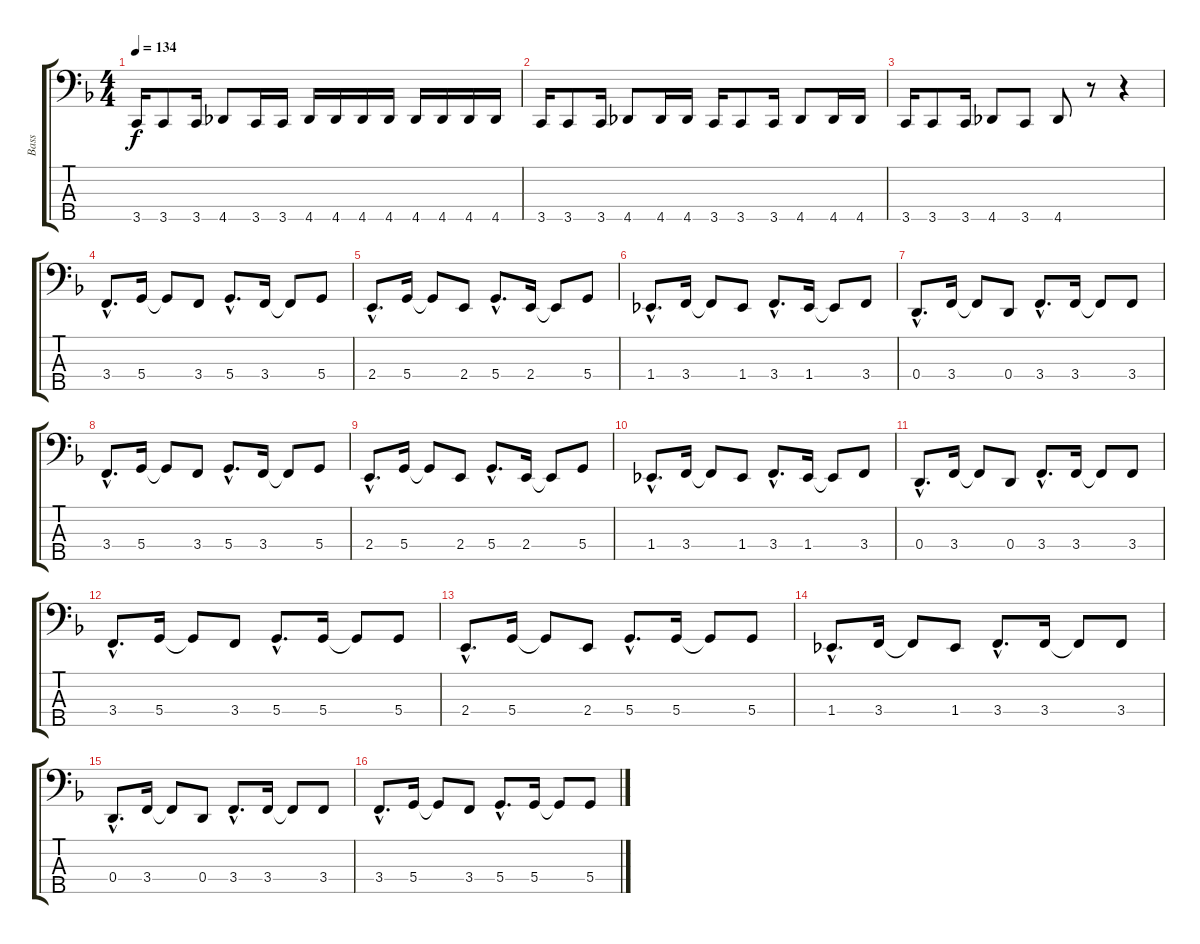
\track ("Bass" "Bass") {instrument electricbasspick}
\staff {score tabs}
\tuning (F2 C2 G1 D1 A0) {hide}
\ts (4 4)
\tempo 134
\clef f4
\ks dminor
3.5.16{dy f} 3.5.8 3.5.16 4.5.8 3.5.16 3.5.16 4.5.16 4.5.16 4.5.16 4.5.16 4.5.16 4.5.16 4.5.16 4.5.16 |
3.5.16 3.5.8 3.5.16 4.5.8 4.5.16 4.5.16 3.5.16 3.5.8 3.5.16 4.5.8 4.5.16 4.5.16 |
3.5.16 3.5.8 3.5.16 4.5.8 3.5.8 4.5.8 r.8 r.4 |
3.4{hac}.8{d} 5.4.16 5.4{t}.8 3.4.8 5.4{hac}.8{d} 3.4.16 3.4{t}.8 5.4.8 |
2.4{hac}.8{d} 5.4.16 5.4{t}.8 2.4.8 5.4{hac}.8{d} 2.4.16 2.4{t}.8 5.4.8 |
1.4{hac}.8{d} 3.4.16 3.4{t}.8 1.4.8 3.4{hac}.8{d} 1.4.16 1.4{t}.8 3.4.8 |
0.4{hac}.8{d} 3.4.16 3.4{t}.8 0.4.8 3.4{hac}.8{d} 3.4.16 3.4{t}.8 3.4.8 |
3.4{hac}.8{d} 5.4.16 5.4{t}.8 3.4.8 5.4{hac}.8{d} 3.4.16 3.4{t}.8 5.4.8 |
2.4{hac}.8{d} 5.4.16 5.4{t}.8 2.4.8 5.4{hac}.8{d} 2.4.16 2.4{t}.8 5.4.8 |
1.4{hac}.8{d} 3.4.16 3.4{t}.8 1.4.8 3.4{hac}.8{d} 1.4.16 1.4{t}.8 3.4.8 |
0.4{hac}.8{d} 3.4.16 3.4{t}.8 0.4.8 3.4{hac}.8{d} 3.4.16 3.4{t}.8 3.4.8 |
3.4{hac}.8{d} 5.4.16 5.4{t}.8 3.4.8 5.4{hac}.8{d} 5.4.16 5.4{t}.8 5.4.8 |
2.4{hac}.8{d} 5.4.16 5.4{t}.8 2.4.8 5.4{hac}.8{d} 5.4.16 5.4{t}.8 5.4.8 |
1.4{hac}.8{d} 3.4.16 3.4{t}.8 1.4.8 3.4{hac}.8{d} 3.4.16 3.4{t}.8 3.4.8 |
0.4{hac}.8{d} 3.4.16 3.4{t}.8 0.4.8 3.4{hac}.8{d} 3.4.16 3.4{t}.8 3.4.8 |
3.4{hac}.8{d} 5.4.16 5.4{t}.8 3.4.8 5.4{hac}.8{d} 5.4.16 5.4{t}.8 5.4.8
